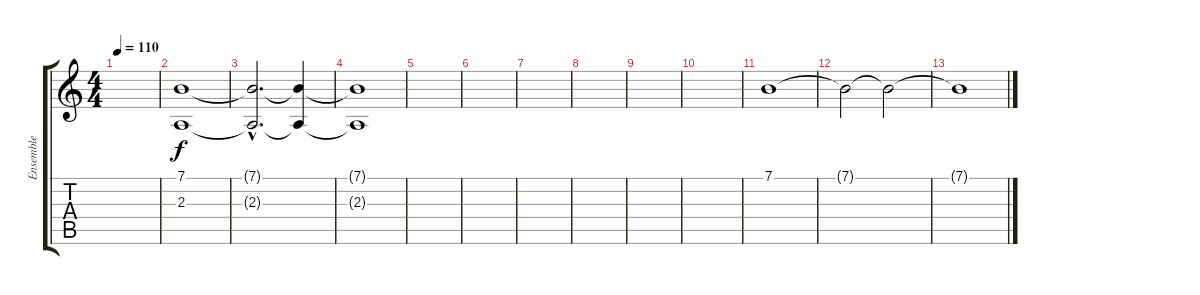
\track ("Ensemble" "Ensemble") {instrument stringensemble2}
\staff {score tabs}
\tuning (E4 B3 G3 D3 A2 E2) {hide}
\ts (4 4)
\tempo 110
\clef g2
\ks c
|
(7.1 2.3).1{volume 14} |
(7.1{hac t} 2.3{hac t}).2{d} (7.1{t} 2.3{t}).4{volume 0} |
(7.1{t} 2.3{t}).1 |
|
|
|
|
|
|
7.1.1{volume 14} |
7.1{t}.2{volume 0} 7.1{t}.2 |
7.1{t}.1
